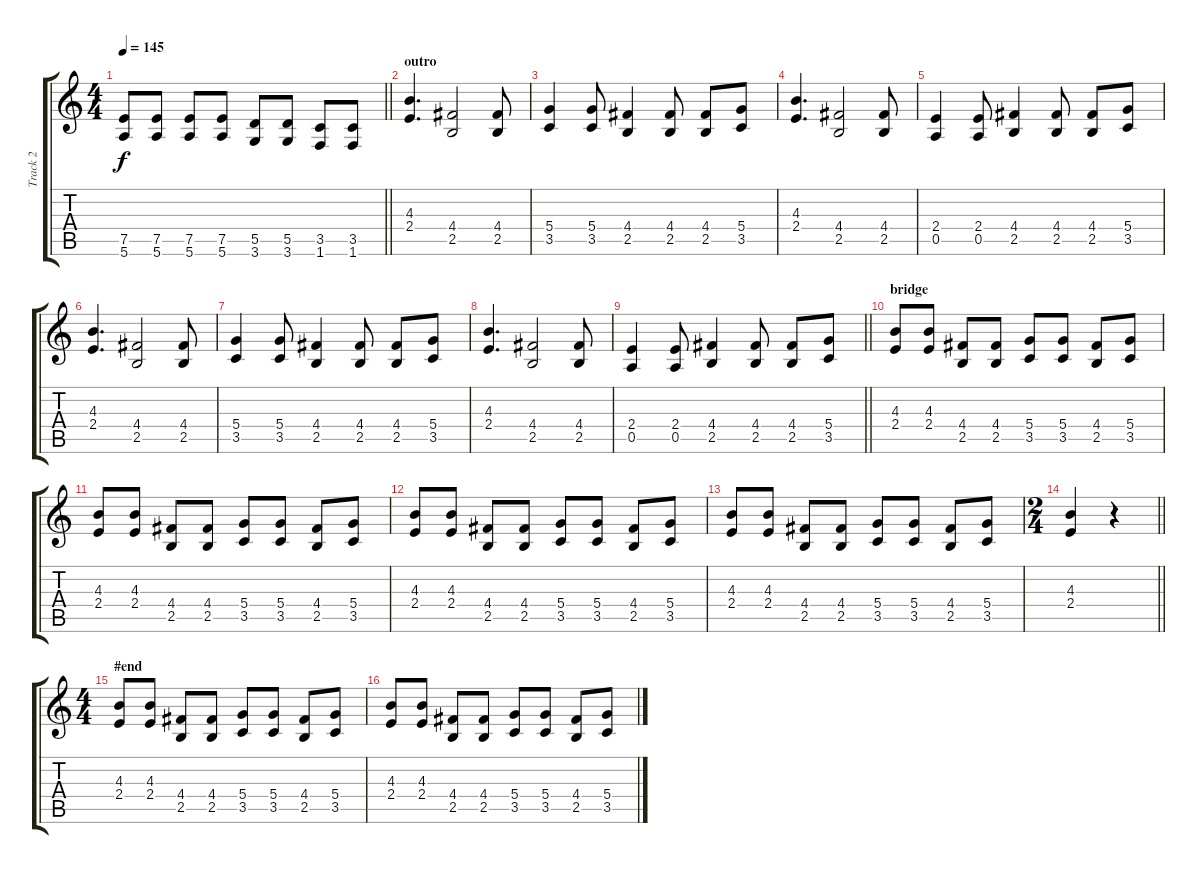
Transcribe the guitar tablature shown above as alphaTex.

\track ("Track 2" "Track 2") {instrument overdrivenguitar}
\staff {score tabs}
\tuning (E4 B3 G3 D3 A2 E2) {hide}
\ts (4 4)
\tempo 145
\clef g2
\barLineRight lightlight
\ks c
(7.5 5.6).8{dy f} (7.5 5.6).8 (7.5 5.6).8 (7.5 5.6).8 (5.5 3.6).8 (5.5 3.6).8 (3.5 1.6).8 (3.5 1.6).8 |
\section ("" "outro")
(4.3 2.4).4{d} (4.4 2.5).2 (4.4 2.5).8 |
(5.4 3.5).4 (5.4 3.5).8 (4.4 2.5).4 (4.4 2.5).8 (4.4 2.5).8 (5.4 3.5).8 |
(4.3 2.4).4{d} (4.4 2.5).2 (4.4 2.5).8 |
(2.4 0.5).4 (2.4 0.5).8 (4.4 2.5).4 (4.4 2.5).8 (4.4 2.5).8 (5.4 3.5).8 |
(4.3 2.4).4{d} (4.4 2.5).2 (4.4 2.5).8 |
(5.4 3.5).4 (5.4 3.5).8 (4.4 2.5).4 (4.4 2.5).8 (4.4 2.5).8 (5.4 3.5).8 |
(4.3 2.4).4{d} (4.4 2.5).2 (4.4 2.5).8 |
\barLineRight lightlight
(2.4 0.5).4 (2.4 0.5).8 (4.4 2.5).4 (4.4 2.5).8 (4.4 2.5).8 (5.4 3.5).8 |
\section ("" "bridge")
(4.3 2.4).8 (4.3 2.4).8 (4.4 2.5).8 (4.4 2.5).8 (5.4 3.5).8 (5.4 3.5).8 (4.4 2.5).8 (5.4 3.5).8 |
(4.3 2.4).8 (4.3 2.4).8 (4.4 2.5).8 (4.4 2.5).8 (5.4 3.5).8 (5.4 3.5).8 (4.4 2.5).8 (5.4 3.5).8 |
(4.3 2.4).8 (4.3 2.4).8 (4.4 2.5).8 (4.4 2.5).8 (5.4 3.5).8 (5.4 3.5).8 (4.4 2.5).8 (5.4 3.5).8 |
(4.3 2.4).8 (4.3 2.4).8 (4.4 2.5).8 (4.4 2.5).8 (5.4 3.5).8 (5.4 3.5).8 (4.4 2.5).8 (5.4 3.5).8 |
\ts (2 4)
\barLineRight lightlight
(4.3 2.4).4 r.4 |
\ts (4 4)
\section ("" "#end")
(4.3 2.4).8 (4.3 2.4).8 (4.4 2.5).8 (4.4 2.5).8 (5.4 3.5).8 (5.4 3.5).8 (4.4 2.5).8 (5.4 3.5).8 |
(4.3 2.4).8 (4.3 2.4).8 (4.4 2.5).8 (4.4 2.5).8 (5.4 3.5).8 (5.4 3.5).8 (4.4 2.5).8 (5.4 3.5).8
